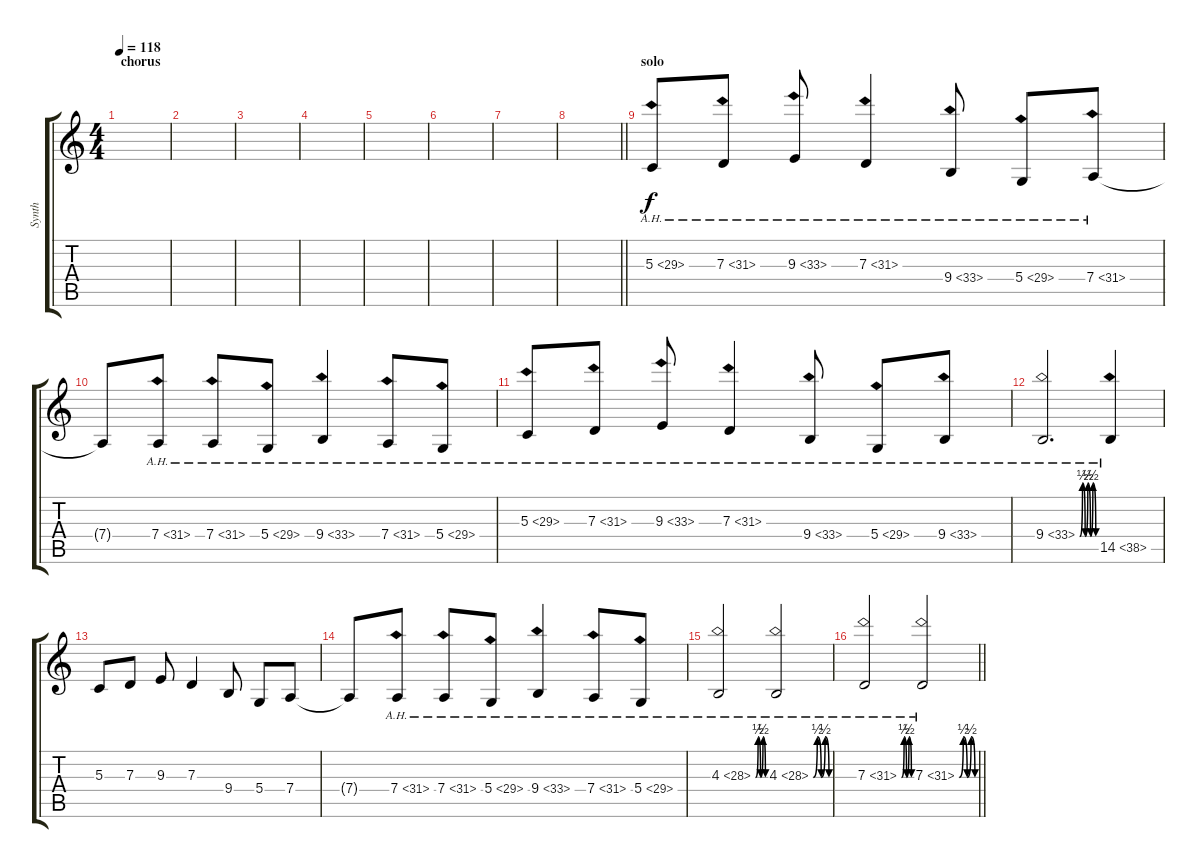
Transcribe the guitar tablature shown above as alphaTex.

\track ("Synth" "Synth") {instrument synthbrass1}
\staff {score tabs}
\tuning (E4 B3 G3 D3 A2 E2) {hide}
\ts (4 4)
\section ("" "chorus")
\tempo 118
\clef g2
\ks c
|
|
|
|
|
|
|
\barLineRight lightlight
|
\section ("" "solo")
5.3{ah 24}.8 7.3{ah 24}.8 9.3{ah 24}.8 7.3{ah 24}.4 9.4{ah 24}.8 5.4{ah 24}.8 7.4{ah 24}.8 |
7.4{t}.8 7.4{ah 24}.8 7.4{ah 24}.8 5.4{ah 24}.8 9.4{ah 24}.4 7.4{ah 24}.8 5.4{ah 24}.8 |
5.3{ah 24}.8 7.3{ah 24}.8 9.3{ah 24}.8 7.3{ah 24}.4 9.4{ah 24}.8 5.4{ah 24}.8 9.4{ah 24}.8 |
9.4{be (custom 0 0 10 2 20 0 30 2 40 0 49 2 60 0) ah 24}.2{d} 14.5{ah 24}.4 |
5.3.8{instrument distortionguitar} 7.3.8 9.3.8 7.3.4 9.4.8 5.4.8 7.4.8 |
7.4{t}.8 7.4{ah 24}.8 7.4{ah 24}.8 5.4{ah 24}.8 9.4{ah 24}.4 7.4{ah 24}.8 5.4{ah 24}.8 |
4.3{be (custom 0 0 15 2 30 0 45 2 60 0) ah 24}.2 4.3{be (custom 0 0 15 2 30 0 45 2 60 0) ah 24}.2 |
\barLineRight lightlight
7.3{be (custom 0 0 15 2 30 0 45 2 60 0) ah 24}.2 7.3{be (custom 0 0 15 2 30 0 45 2 60 0) ah 24}.2
